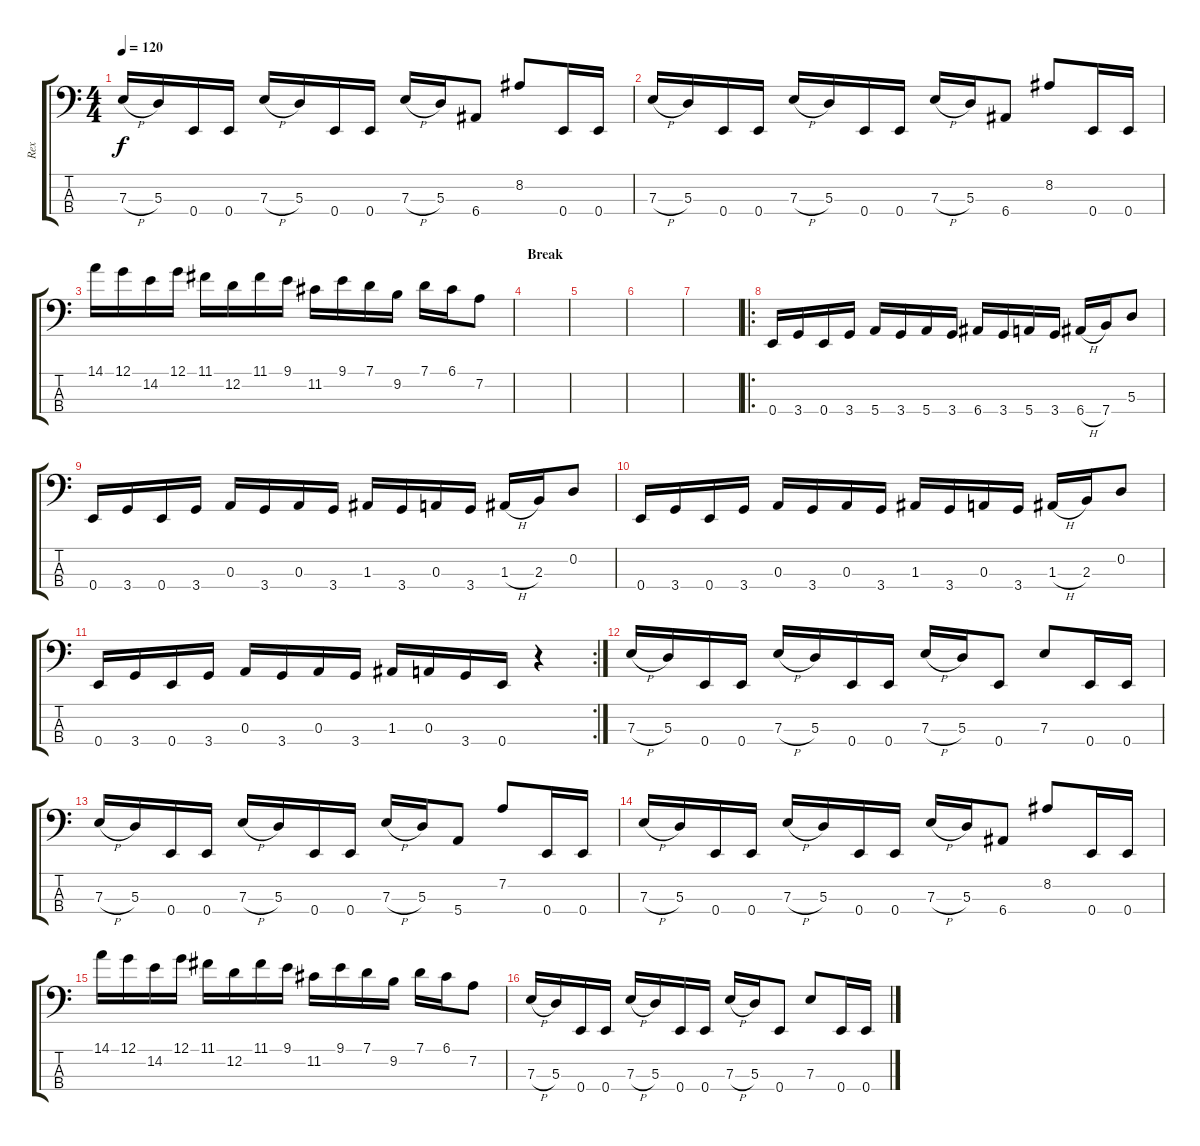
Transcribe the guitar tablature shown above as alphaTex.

\track ("Rex" "Rex") {instrument electricbasspick}
\staff {score tabs}
\tuning (G2 D2 A1 E1) {hide}
\ts (4 4)
\tempo 120
\clef f4
\ks c
7.3{h}.16{dy f} 5.3.16 0.4.16 0.4.16 7.3{h}.16 5.3.16 0.4.16 0.4.16 7.3{h}.16 5.3.16 6.4.8 8.2.8 0.4.16 0.4.16 |
7.3{h}.16 5.3.16 0.4.16 0.4.16 7.3{h}.16 5.3.16 0.4.16 0.4.16 7.3{h}.16 5.3.16 6.4.8 8.2.8 0.4.16 0.4.16 |
14.1.16 12.1.16 14.2.16 12.1.16 11.1.16 12.2.16 11.1.16 9.1.16 11.2.16 9.1.16 7.1.16 9.2.16 7.1.16 6.1.16 7.2.8 |
\section ("" "Break")
|
|
|
|
\ro
0.4.16 3.4.16 0.4.16 3.4.16 5.4.16 3.4.16 5.4.16 3.4.16 6.4.16 3.4.16 5.4.16 3.4.16 6.4{h}.16 7.4.16 5.3.8 |
0.4.16 3.4.16 0.4.16 3.4.16 0.3.16 3.4.16 0.3.16 3.4.16 1.3.16 3.4.16 0.3.16 3.4.16 1.3{h}.16 2.3.16 0.2.8 |
0.4.16 3.4.16 0.4.16 3.4.16 0.3.16 3.4.16 0.3.16 3.4.16 1.3.16 3.4.16 0.3.16 3.4.16 1.3{h}.16 2.3.16 0.2.8 |
\rc 2
0.4.16 3.4.16 0.4.16 3.4.16 0.3.16 3.4.16 0.3.16 3.4.16 1.3.16 0.3.16 3.4.16 0.4.16 r.4 |
7.3{h}.16 5.3.16 0.4.16 0.4.16 7.3{h}.16 5.3.16 0.4.16 0.4.16 7.3{h}.16 5.3.16 0.4.8 7.3.8 0.4.16 0.4.16 |
7.3{h}.16 5.3.16 0.4.16 0.4.16 7.3{h}.16 5.3.16 0.4.16 0.4.16 7.3{h}.16 5.3.16 5.4.8 7.2.8 0.4.16 0.4.16 |
7.3{h}.16 5.3.16 0.4.16 0.4.16 7.3{h}.16 5.3.16 0.4.16 0.4.16 7.3{h}.16 5.3.16 6.4.8 8.2.8 0.4.16 0.4.16 |
14.1.16 12.1.16 14.2.16 12.1.16 11.1.16 12.2.16 11.1.16 9.1.16 11.2.16 9.1.16 7.1.16 9.2.16 7.1.16 6.1.16 7.2.8 |
7.3{h}.16 5.3.16 0.4.16 0.4.16 7.3{h}.16 5.3.16 0.4.16 0.4.16 7.3{h}.16 5.3.16 0.4.8 7.3.8 0.4.16 0.4.16
